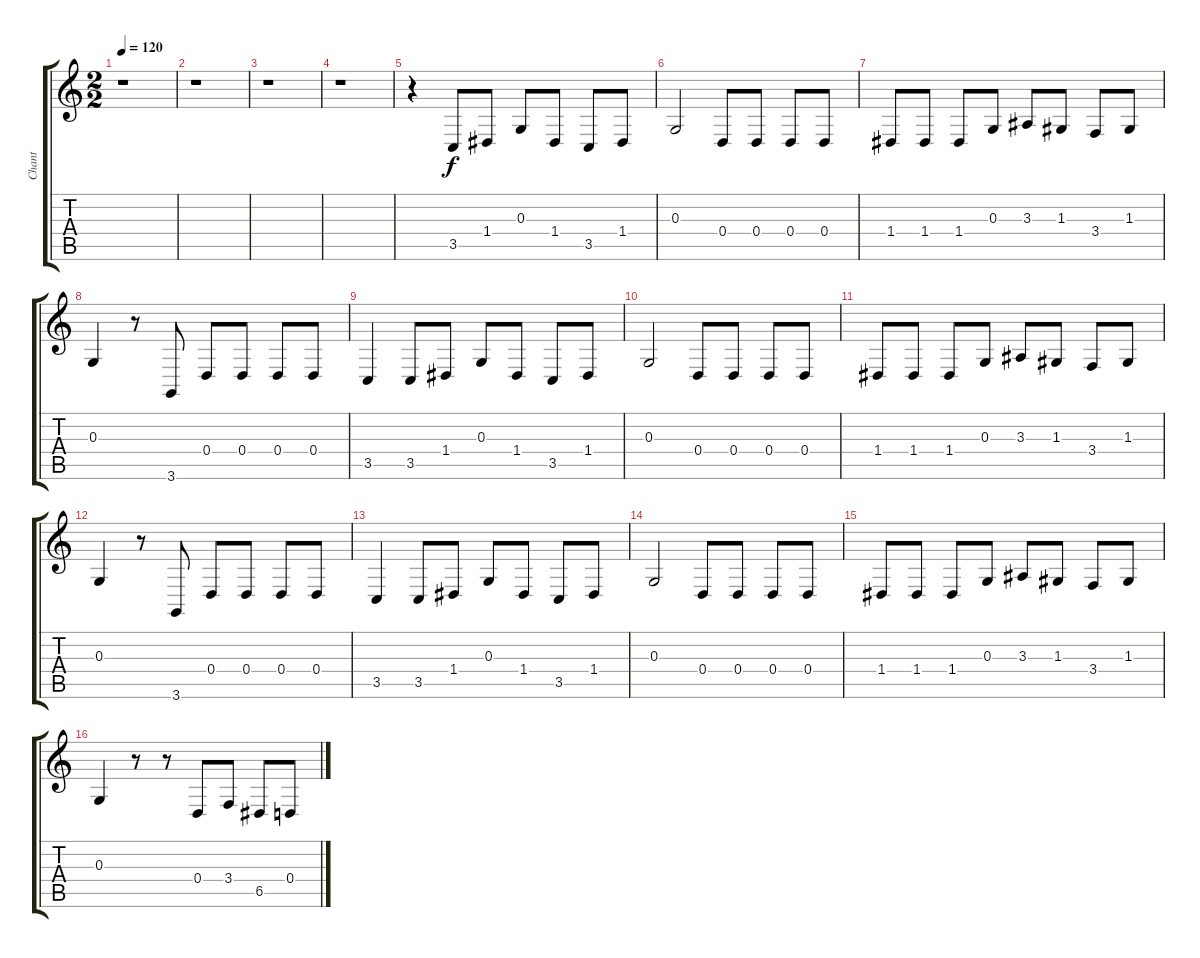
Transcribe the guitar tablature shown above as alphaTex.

\track ("Chant" "Chant") {instrument harpsichord}
\staff {score tabs}
\tuning (E4 B3 G3 D3 A2 E2) {hide}
\ts (2 2)
\tempo 120
\clef g2
\ks c
r.1{dy f} |
r.1 |
r.1 |
r.1 |
r.4 3.5.8 1.4.8 0.3.8 1.4.8 3.5.8 1.4.8 |
0.3.2 0.4.8 0.4.8 0.4.8 0.4.8 |
1.4.8 1.4.8 1.4.8 0.3.8 3.3.8 1.3.8 3.4.8 1.3.8 |
0.3.4 r.8 3.6.8 0.4.8 0.4.8 0.4.8 0.4.8 |
3.5.4 3.5.8 1.4.8 0.3.8 1.4.8 3.5.8 1.4.8 |
0.3.2 0.4.8 0.4.8 0.4.8 0.4.8 |
1.4.8 1.4.8 1.4.8 0.3.8 3.3.8 1.3.8 3.4.8 1.3.8 |
0.3.4 r.8 3.6.8 0.4.8 0.4.8 0.4.8 0.4.8 |
3.5.4 3.5.8 1.4.8 0.3.8 1.4.8 3.5.8 1.4.8 |
0.3.2 0.4.8 0.4.8 0.4.8 0.4.8 |
1.4.8 1.4.8 1.4.8 0.3.8 3.3.8 1.3.8 3.4.8 1.3.8 |
0.3.4 r.8 r.8 0.4.8 3.4.8 6.5.8 0.4.8
